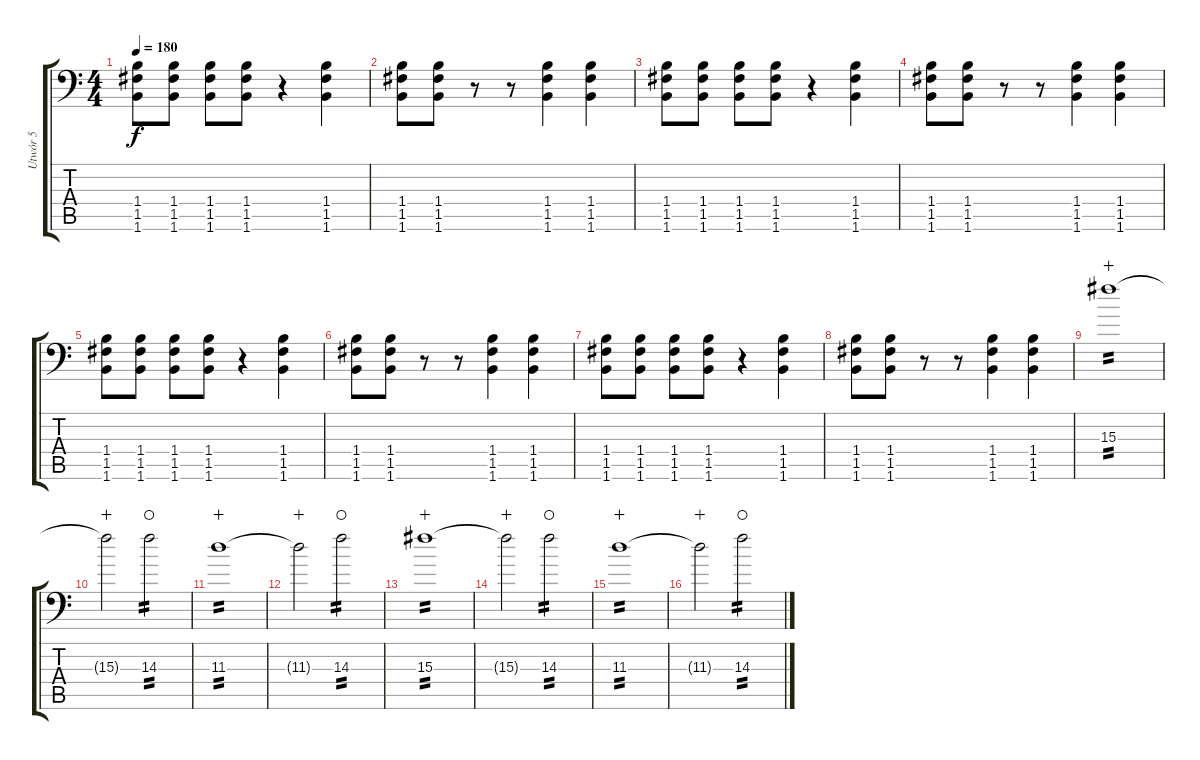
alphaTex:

\track ("Utwór 5" "Utwór 5") {instrument distortionguitar}
\staff {score tabs}
\tuning (C4 G3 Eb3 Bb2 F2 Bb1) {hide}
\ts (4 4)
\tempo 180
\clef f4
\ks c
(1.4 1.5 1.6).8{dy f} (1.4 1.5 1.6).8 (1.4 1.5 1.6).8 (1.4 1.5 1.6).8 r.4 (1.4 1.5 1.6).4 |
(1.4 1.5 1.6).8 (1.4 1.5 1.6).8 r.8 r.8 (1.4 1.5 1.6).4 (1.4 1.5 1.6).4 |
(1.4 1.5 1.6).8 (1.4 1.5 1.6).8 (1.4 1.5 1.6).8 (1.4 1.5 1.6).8 r.4 (1.4 1.5 1.6).4 |
(1.4 1.5 1.6).8 (1.4 1.5 1.6).8 r.8 r.8 (1.4 1.5 1.6).4 (1.4 1.5 1.6).4 |
(1.4 1.5 1.6).8 (1.4 1.5 1.6).8 (1.4 1.5 1.6).8 (1.4 1.5 1.6).8 r.4 (1.4 1.5 1.6).4 |
(1.4 1.5 1.6).8 (1.4 1.5 1.6).8 r.8 r.8 (1.4 1.5 1.6).4 (1.4 1.5 1.6).4 |
(1.4 1.5 1.6).8 (1.4 1.5 1.6).8 (1.4 1.5 1.6).8 (1.4 1.5 1.6).8 r.4 (1.4 1.5 1.6).4 |
(1.4 1.5 1.6).8 (1.4 1.5 1.6).8 r.8 r.8 (1.4 1.5 1.6).4 (1.4 1.5 1.6).4 |
15.3.1{tp 2 wahc} |
15.3{t}.2{wahc} 14.3.2{tp 2 waho} |
11.3.1{tp 2 wahc} |
11.3{t}.2{wahc} 14.3.2{tp 2 waho} |
15.3.1{tp 2 wahc} |
15.3{t}.2{wahc} 14.3.2{tp 2 waho} |
11.3.1{tp 2 wahc} |
11.3{t}.2{wahc} 14.3.2{tp 2 waho}
